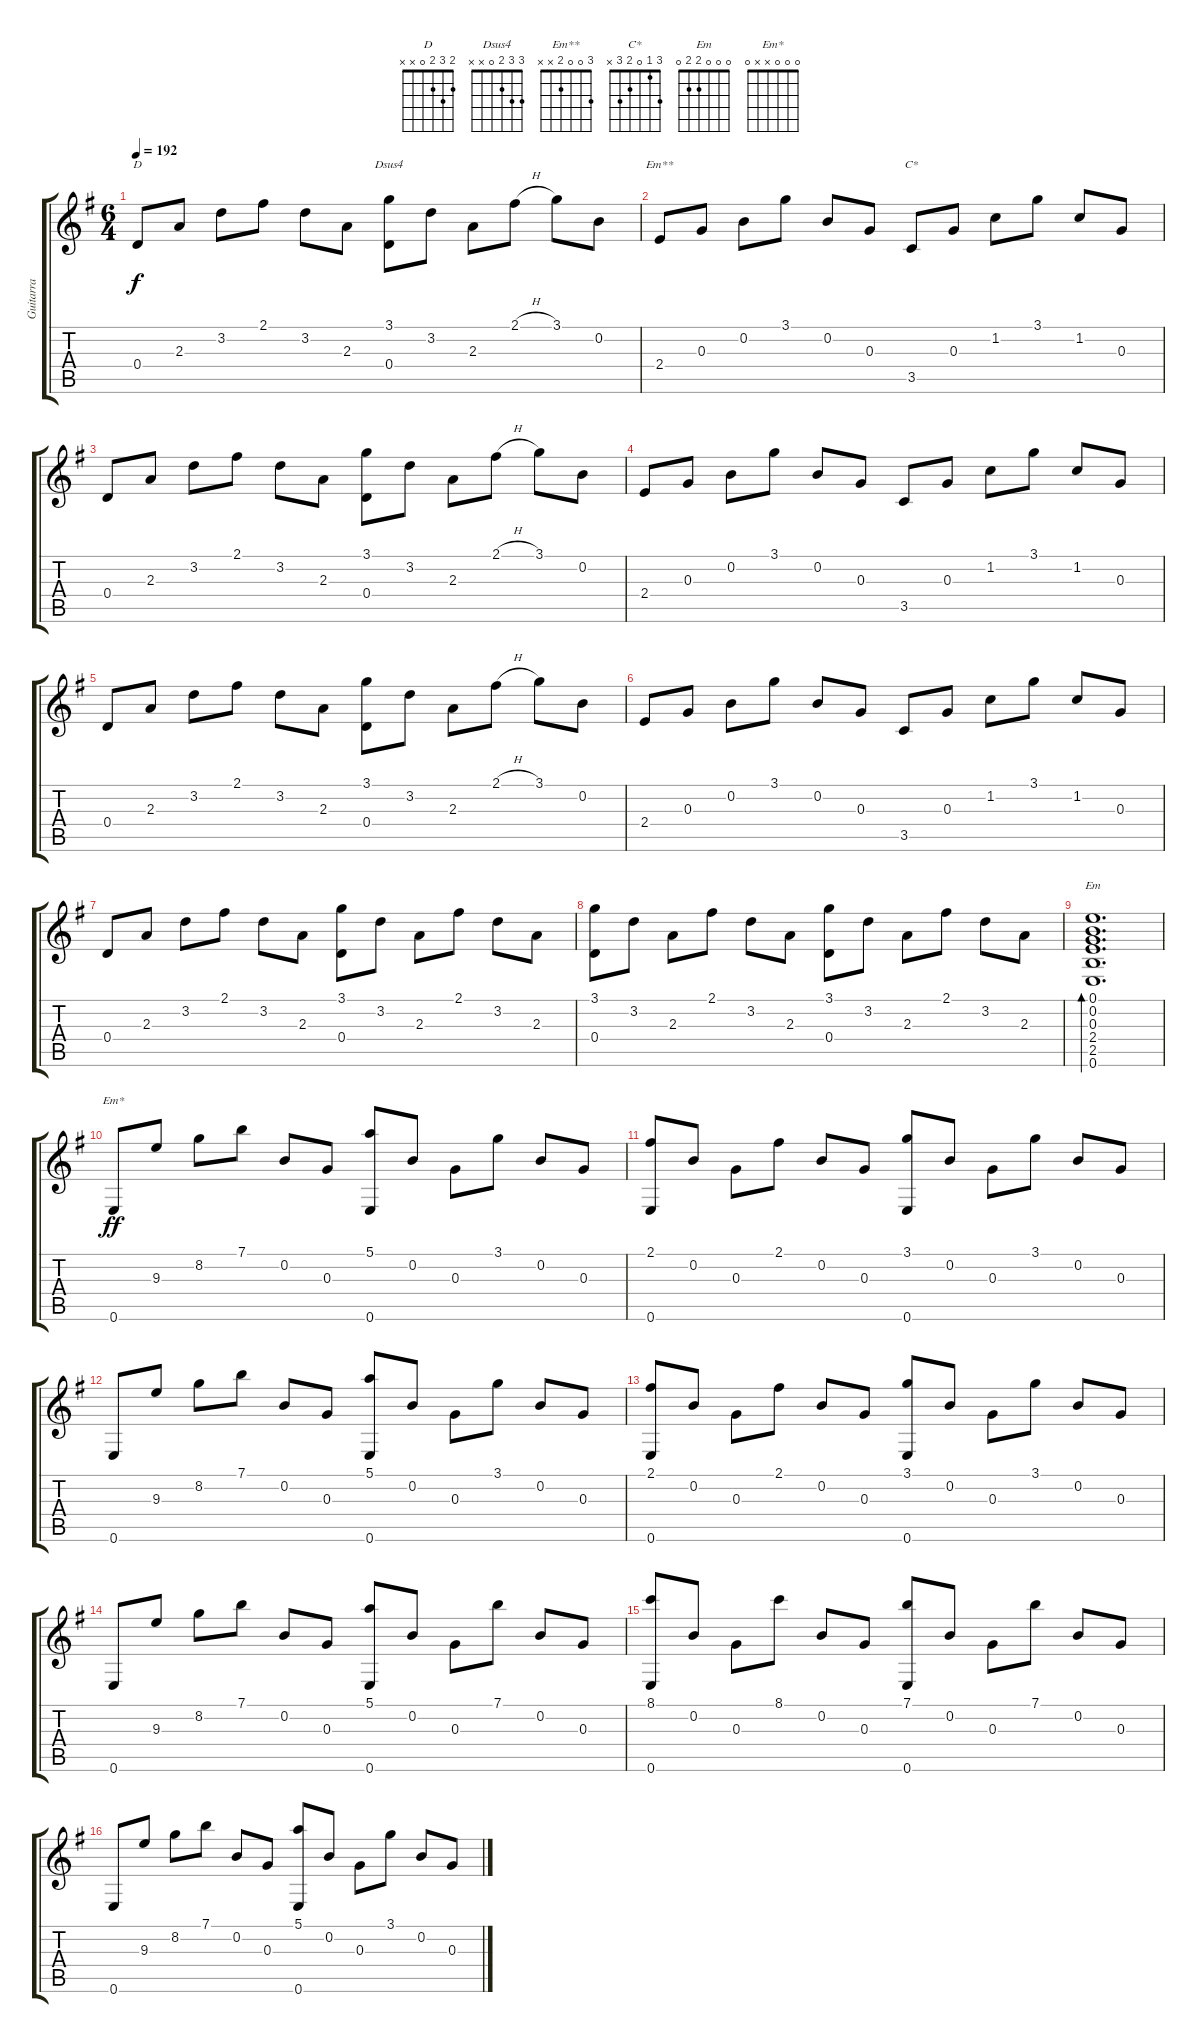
\track ("Guitarra" "Guitarra") {instrument acousticguitarsteel}
\staff {score tabs}
\tuning (E4 B3 G3 D3 A2 E2) {hide}
\chord ("D" 2 3 2 0 x x)
\chord ("Dsus4" 3 3 2 0 x x)
\chord ("Em**" 3 0 0 2 x x)
\chord ("C*" 3 1 0 2 3 x)
\chord ("Em" 0 0 0 2 2 0)
\chord ("Em*" 0 0 0 x x 0)
\ts (6 4)
\tempo 192
\clef g2
\ks eminor
0.4.8{ch "D" dy f} 2.3.8 3.2.8 2.1.8 3.2.8 2.3.8 (3.1 0.4).8{ch "Dsus4"} 3.2.8 2.3.8 2.1{h}.8 3.1.8 0.2.8 |
2.4.8{ch "Em**"} 0.3.8 0.2.8 3.1.8 0.2.8 0.3.8 3.5.8{ch "C*"} 0.3.8 1.2.8 3.1.8 1.2.8 0.3.8 |
0.4.8 2.3.8 3.2.8 2.1.8 3.2.8 2.3.8 (3.1 0.4).8 3.2.8 2.3.8 2.1{h}.8 3.1.8 0.2.8 |
2.4.8 0.3.8 0.2.8 3.1.8 0.2.8 0.3.8 3.5.8 0.3.8 1.2.8 3.1.8 1.2.8 0.3.8 |
0.4.8 2.3.8 3.2.8 2.1.8 3.2.8 2.3.8 (3.1 0.4).8 3.2.8 2.3.8 2.1{h}.8 3.1.8 0.2.8 |
2.4.8 0.3.8 0.2.8 3.1.8 0.2.8 0.3.8 3.5.8 0.3.8 1.2.8 3.1.8 1.2.8 0.3.8 |
0.4.8 2.3.8 3.2.8 2.1.8 3.2.8 2.3.8 (3.1 0.4).8 3.2.8 2.3.8 2.1.8 3.2.8 2.3.8 |
(3.1 0.4).8 3.2.8 2.3.8 2.1.8 3.2.8 2.3.8 (3.1 0.4).8 3.2.8 2.3.8 2.1.8 3.2.8 2.3.8 |
(0.1 0.2 0.3 2.4 2.5 0.6).1{d bd 60 ch "Em"} |
0.6.8{ch "Em*" dy ff} 9.3.8 8.2.8 7.1.8 0.2.8 0.3.8 (5.1 0.6).8 0.2.8 0.3.8 3.1.8 0.2.8 0.3.8 |
(2.1 0.6).8 0.2.8 0.3.8 2.1.8 0.2.8 0.3.8 (3.1 0.6).8 0.2.8 0.3.8 3.1.8 0.2.8 0.3.8 |
0.6.8 9.3.8 8.2.8 7.1.8 0.2.8 0.3.8 (5.1 0.6).8 0.2.8 0.3.8 3.1.8 0.2.8 0.3.8 |
(2.1 0.6).8 0.2.8 0.3.8 2.1.8 0.2.8 0.3.8 (3.1 0.6).8 0.2.8 0.3.8 3.1.8 0.2.8 0.3.8 |
0.6.8 9.3.8 8.2.8 7.1.8 0.2.8 0.3.8 (5.1 0.6).8 0.2.8 0.3.8 7.1.8 0.2.8 0.3.8 |
(8.1 0.6).8 0.2.8 0.3.8 8.1.8 0.2.8 0.3.8 (7.1 0.6).8 0.2.8 0.3.8 7.1.8 0.2.8 0.3.8 |
0.6.8 9.3.8 8.2.8 7.1.8 0.2.8 0.3.8 (5.1 0.6).8 0.2.8 0.3.8 3.1.8 0.2.8 0.3.8
